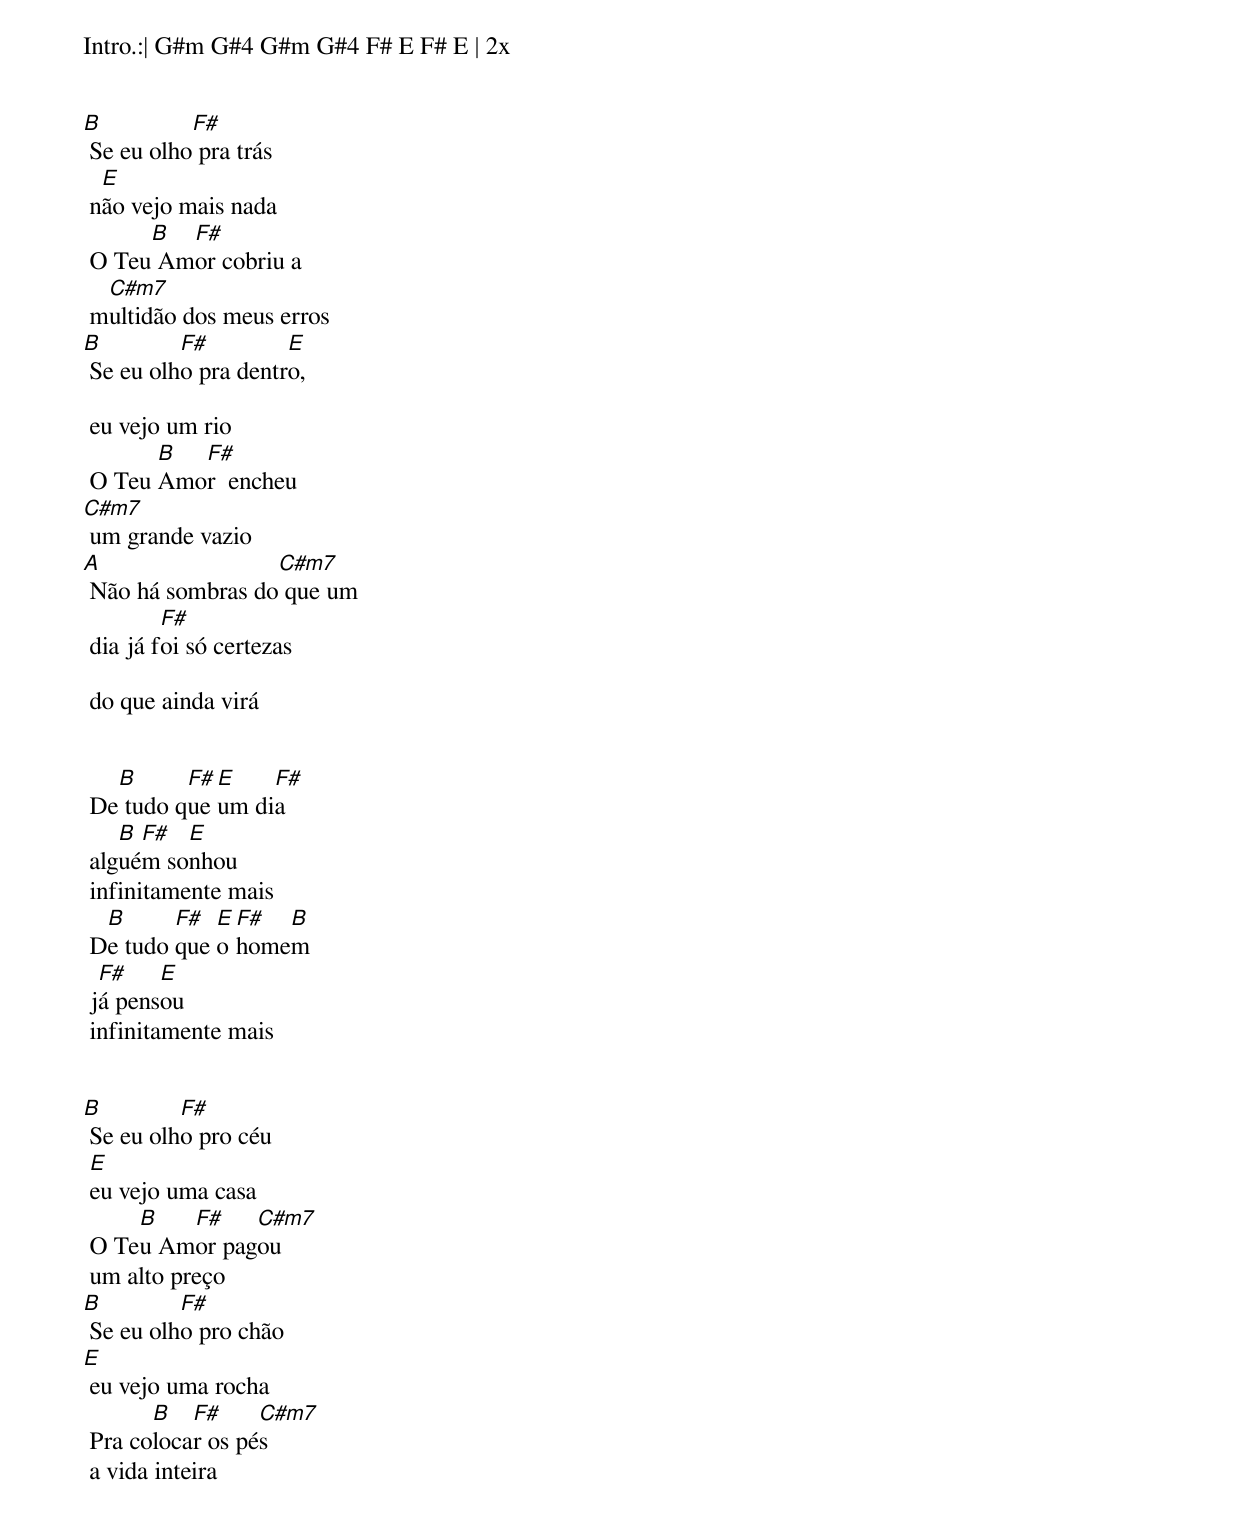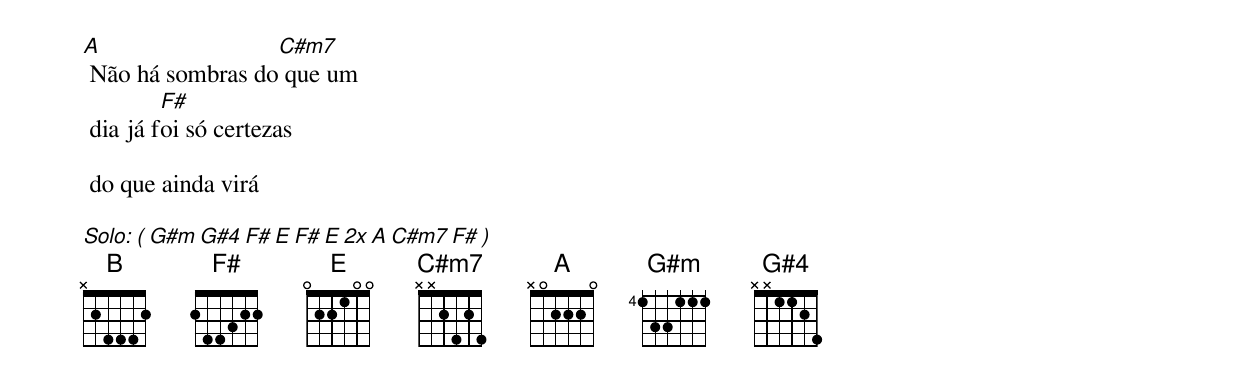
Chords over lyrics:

Intro.:| G#m G#4 G#m G#4 F# E F# E | 2x


B          F#
 Se eu olho pra trás
  E
 não vejo mais nada
      B  F#
 O Teu Amor cobriu a
  C#m7
 multidão dos meus erros
B         F#         E
 Se eu olho pra dentro,

 eu vejo um rio
       B  F#
 O Teu Amor  encheu
C#m7
 um grande vazio
A                 C#m7
 Não há sombras do que um
         F#
 dia já foi só certezas

 do que ainda virá


   B      F# E    F#
 De tudo que um dia
    B F#  E
 alguém sonhou
 infinitamente mais
  B      F#  E F#  B
 De tudo que o homem
  F#    E
 já pensou
 infinitamente mais


B         F#
 Se eu olho pro céu
 E
 eu vejo uma casa
     B   F#    C#m7
 O Teu Amor pagou
 um alto preço
B         F#
 Se eu olho pro chão
E
 eu vejo uma rocha
       B   F#     C#m7
 Pra colocar os pés
 a vida inteira
A                 C#m7
 Não há sombras do que um
         F#
 dia já foi só certezas

 do que ainda virá

Solo: ( G#m G#4 F# E F# E 2x  A C#m7 F# )
